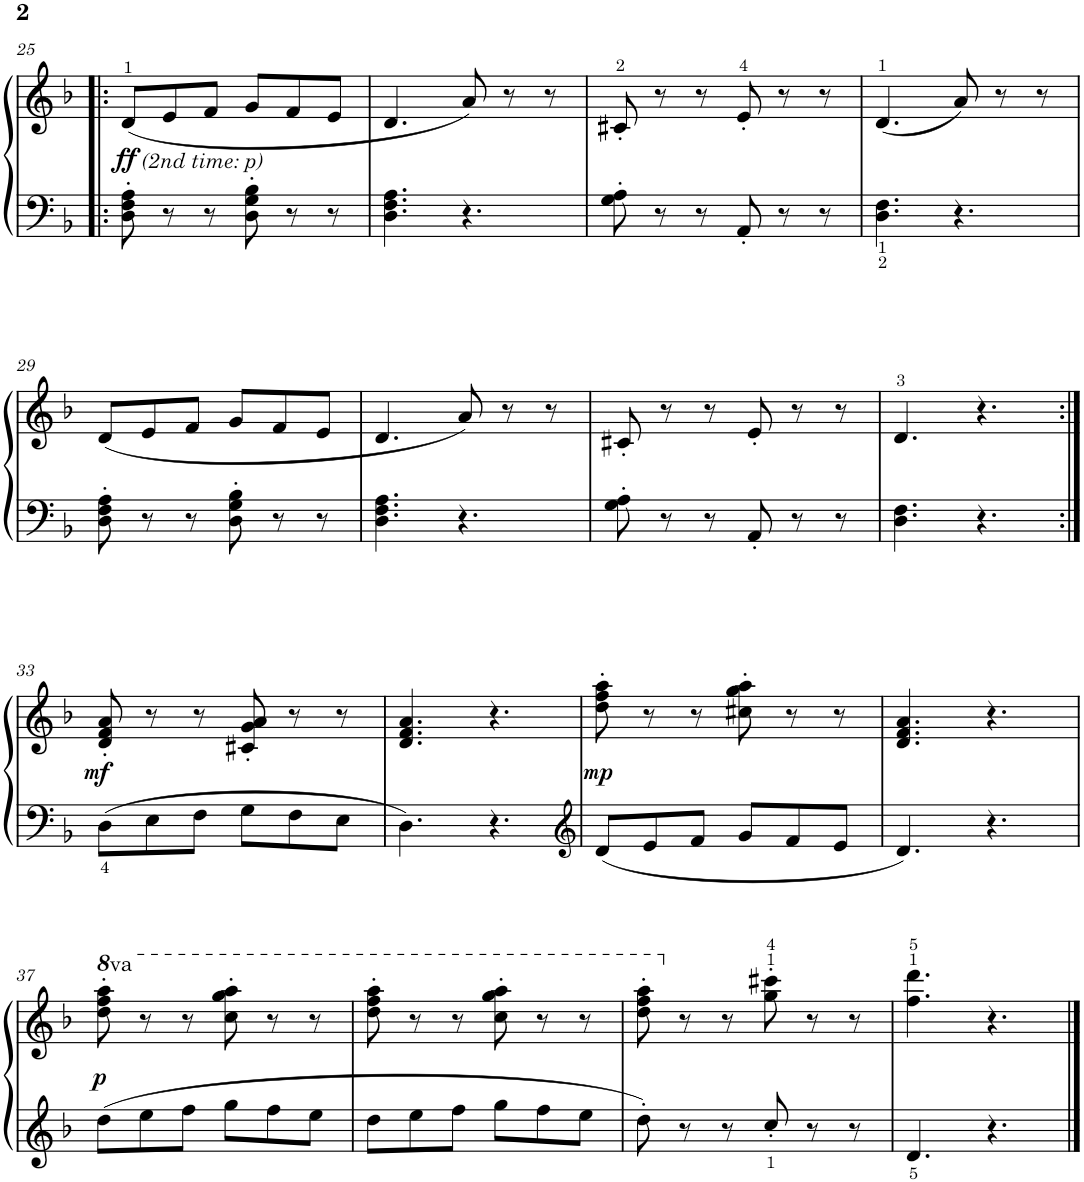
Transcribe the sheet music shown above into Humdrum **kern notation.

**kern	**kern	**dynam
*part1	*part1	*part1
*staff2	*staff1	*staff1/2
*I"Piano	*	*
*I'Pno.	*	*
!!LO:PB:g=z
*clefF4	*clefG2	*
*k[b-]	*k[b-]	*
*M6/8	*M6/8	*
=25!|:	=25!|:	=25!|:
!	!LO:TX:b:i:t=(2nd time&colon; p)	!
!	!	!LO:DY:b
8D\' 8F\' 8A\'	(8d/L	ff
8r	8e/	.
8r	8f/J	.
8D\' 8G\' 8B-\'	8g/L	.
8r	8f/	.
8r	8e/J	.
=26	=26	=26
4.D\ 4.F\ 4.A\	4.d/	.
4.r	8a/)	.
.	8r	.
.	8r	.
=27	=27	=27
8G\' 8A\'	8c#X'/	.
8r	8r	.
8r	8r	.
8AA'/	8e'/	.
8r	8r	.
8r	8r	.
=28	=28	=28
4.D\ 4.F\	(4.d/	.
4.r	8a/)	.
.	8r	.
.	8r	.
!!LO:LB:g=z
=29	=29	=29
8D\' 8F\' 8A\'	(8d/L	.
8r	8e/	.
8r	8f/J	.
8D\' 8G\' 8B-\'	8g/L	.
8r	8f/	.
8r	8e/J	.
=30	=30	=30
4.D\ 4.F\ 4.A\	4.d/	.
4.r	8a/)	.
.	8r	.
.	8r	.
=31	=31	=31
8G\' 8A\'	8c#X'/	.
8r	8r	.
8r	8r	.
8AA'/	8e'/	.
8r	8r	.
8r	8r	.
=32	=32	=32
4.D\ 4.F\	4.d/	.
4.r	4.r	.
!!LO:LB:g=z
=33:|!	=33:|!	=33:|!
!	!	!LO:DY:b
8D\L	8d/' 8f/' 8a/'	mf
8E\	8r	.
8F\J	8r	.
8G\L	8c#X/' 8g/' 8a/'	.
8F\	8r	.
8E\J	8r	.
=34	=34	=34
4.D\	4.d/ 4.f/ 4.a/	.
4.r	4.r	.
=35	=35	=35
*clefG2	*	*
!	!	!LO:DY:b
8d/L	8dd\'> 8ff\'> 8aa\'>	mp
8e/	8r	.
8f/J	8r	.
8g/L	8cc#X\'> 8gg\'> 8aa\'>	.
8f/	8r	.
8e/J	8r	.
=36	=36	=36
4.d/	4.d/ 4.f/ 4.a/	.
4.r	4.r	.
!!LO:LB:g=z
=37	=37	=37
*	*8va	*
!	!	!LO:DY:b
8dd\L	8ddd\'> 8fff\'> 8aaa\'>	p
8ee\	8r	.
8ff\J	8r	.
8gg\L	8ccc\'> 8ggg\'> 8aaa\'>	.
8ff\	8r	.
8ee\J	8r	.
=38	=38	=38
8dd\L	8ddd\'> 8fff\'> 8aaa\'>	.
8ee\	8r	.
8ff\J	8r	.
8gg\L	8ccc\'> 8ggg\'> 8aaa\'>	.
8ff\	8r	.
8ee\J	8r	.
=39	=39	=39
8dd'\	8ddd\'> 8fff\'> 8aaa\'>	.
*	*X8va	*
8r	8r	.
8r	8r	.
8cc'/	8gg\' 8ccc#X\'	.
8r	8r	.
8r	8r	.
=40	=40	=40
4.d/	4.ff\ 4.ddd\	.
4.r	4.r	.
==	==	==
*-	*-	*-
